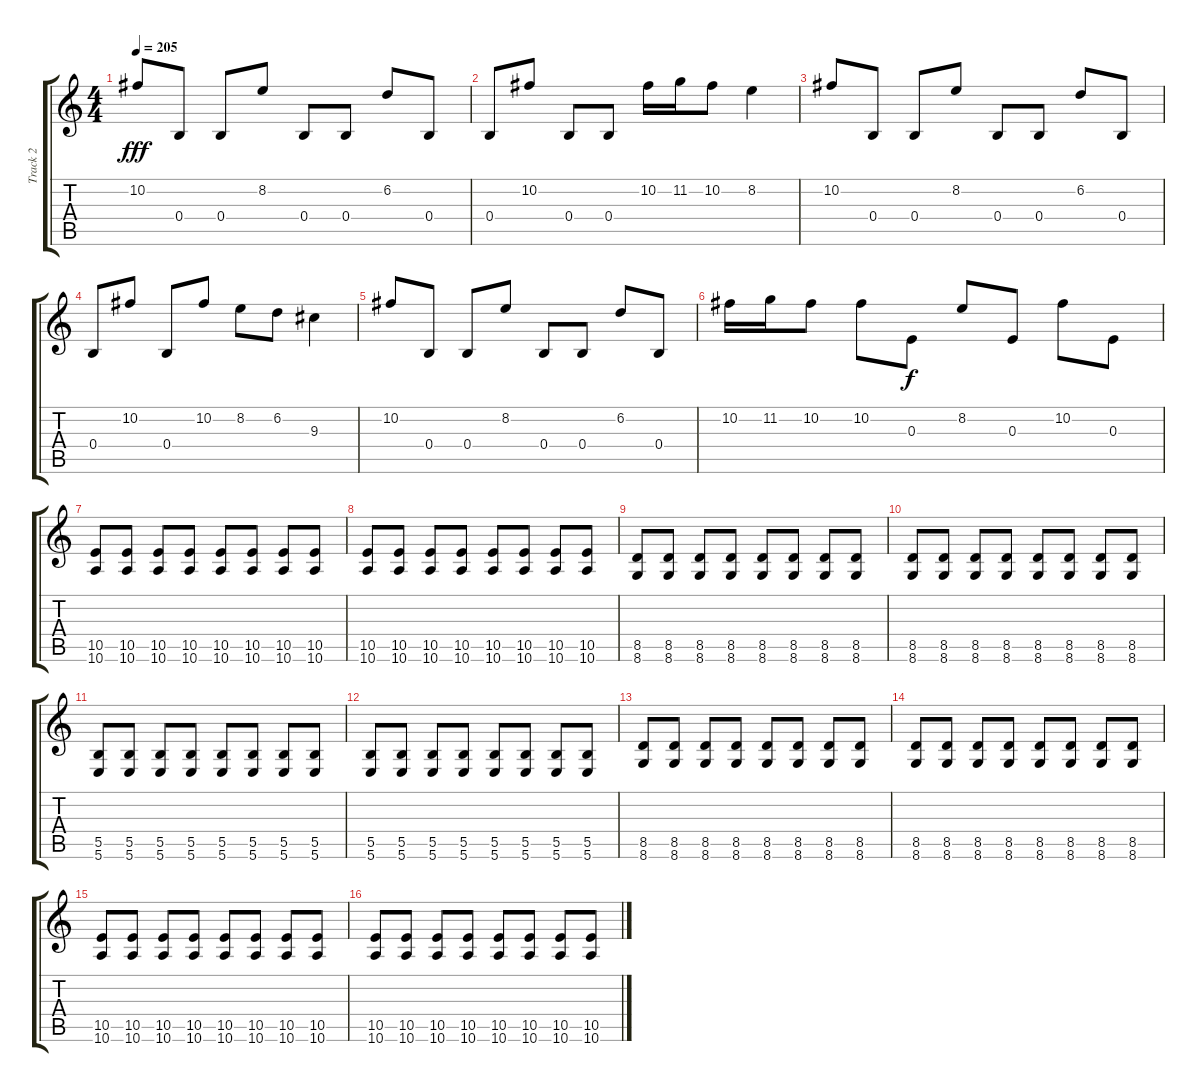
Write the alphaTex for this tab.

\track ("Track 2" "Track 2") {instrument distortionguitar}
\staff {score tabs}
\tuning (Db4 Ab3 E3 B2 Gb2 B1) {hide}
\ts (4 4)
\tempo 205
\clef g2
\ks c
10.2.8{dy fff} 0.4.8 0.4.8 8.2.8 0.4.8 0.4.8 6.2.8 0.4.8 |
0.4.8 10.2.8 0.4.8 0.4.8 10.2.16 11.2.16 10.2.8 8.2.4 |
10.2.8 0.4.8 0.4.8 8.2.8 0.4.8 0.4.8 6.2.8 0.4.8 |
0.4.8 10.2.8 0.4.8 10.2.8 8.2.8 6.2.8 9.3.4 |
10.2.8 0.4.8 0.4.8 8.2.8 0.4.8 0.4.8 6.2.8 0.4.8 |
10.2.16 11.2.16 10.2.8 10.2.8 0.3.8{dy f} 8.2.8 0.3.8 10.2.8 0.3.8 |
(10.5 10.6).8 (10.5 10.6).8 (10.5 10.6).8 (10.5 10.6).8 (10.5 10.6).8 (10.5 10.6).8 (10.5 10.6).8 (10.5 10.6).8 |
(10.5 10.6).8 (10.5 10.6).8 (10.5 10.6).8 (10.5 10.6).8 (10.5 10.6).8 (10.5 10.6).8 (10.5 10.6).8 (10.5 10.6).8 |
(8.5 8.6).8 (8.5 8.6).8 (8.5 8.6).8 (8.5 8.6).8 (8.5 8.6).8 (8.5 8.6).8 (8.5 8.6).8 (8.5 8.6).8 |
(8.5 8.6).8 (8.5 8.6).8 (8.5 8.6).8 (8.5 8.6).8 (8.5 8.6).8 (8.5 8.6).8 (8.5 8.6).8 (8.5 8.6).8 |
(5.5 5.6).8 (5.5 5.6).8 (5.5 5.6).8 (5.5 5.6).8 (5.5 5.6).8 (5.5 5.6).8 (5.5 5.6).8 (5.5 5.6).8 |
(5.5 5.6).8 (5.5 5.6).8 (5.5 5.6).8 (5.5 5.6).8 (5.5 5.6).8 (5.5 5.6).8 (5.5 5.6).8 (5.5 5.6).8 |
(8.5 8.6).8 (8.5 8.6).8 (8.5 8.6).8 (8.5 8.6).8 (8.5 8.6).8 (8.5 8.6).8 (8.5 8.6).8 (8.5 8.6).8 |
(8.5 8.6).8 (8.5 8.6).8 (8.5 8.6).8 (8.5 8.6).8 (8.5 8.6).8 (8.5 8.6).8 (8.5 8.6).8 (8.5 8.6).8 |
(10.5 10.6).8 (10.5 10.6).8 (10.5 10.6).8 (10.5 10.6).8 (10.5 10.6).8 (10.5 10.6).8 (10.5 10.6).8 (10.5 10.6).8 |
(10.5 10.6).8 (10.5 10.6).8 (10.5 10.6).8 (10.5 10.6).8 (10.5 10.6).8 (10.5 10.6).8 (10.5 10.6).8 (10.5 10.6).8
